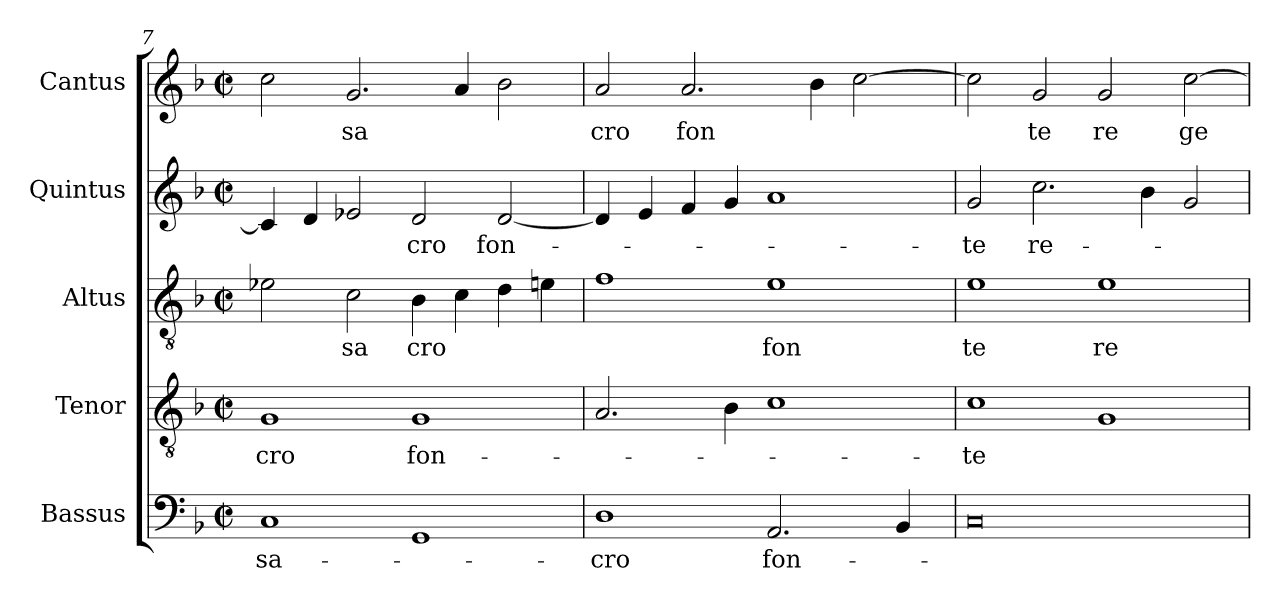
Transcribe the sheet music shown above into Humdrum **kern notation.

**kern	**text	**kern	**text	**kern	**text	**kern	**text	**kern	**text
*part5	*part5	*part4	*part4	*part3	*part3	*part2	*part2	*part1	*part1
*staff5	*staff5	*staff4	*staff4	*staff3	*staff3	*staff2	*staff2	*staff1	*staff1
*I"Bassus	*	*I"Tenor	*	*I"Altus	*	*I"Quintus	*	*I"Cantus	*
!!LO:LB:g=z
*clefF4	*	*clefGv2	*	*clefGv2	*	*clefG2	*	*clefG2	*
*k[b-]	*	*k[b-]	*	*k[b-]	*	*k[b-]	*	*k[b-]	*
*F:	*	*F:	*	*F:	*	*F:	*	*F:	*
*M2/2	*	*M2/2	*	*M2/2	*	*M2/2	*	*M2/2	*
*met(c|)	*	*met(c|)	*	*met(c|)	*	*met(c|)	*	*met(c|)	*
=7	=7	=7	=7	=7	=7	=7	=7	=7	=7
!	!LO:LY:b:cj	!	!LO:LY:b:cj	!	!	!	!	!	!
1C	sa-	1G	cro	2e-X\	.	4c/]	.	2cc\	.
.	.	.	.	.	.	4d/	.	.	.
!	!	!	!	!	!LO:LY:b:cj	!	!	!	!LO:LY:b:cj
.	.	.	.	2c\	sa	2e-X/	.	2.g/	sa
!	!	!	!LO:LY:b:cj	!	!LO:LY:b	!	!LO:LY:b:cj	!	!
1GG	.	1G	fon-	4B-\	cro	2d/	-cro	.	.
.	.	.	.	4c\	.	.	.	4a/	.
!	!	!	!	!	!	!	!LO:LY:b	!	!
.	.	.	.	4d\	.	[<2d/	fon-	2b-\	.
.	.	.	.	4en\	.	.	.	.	.
=8	=8	=8	=8	=8	=8	=8	=8	=8	=8
!	!LO:LY:b:cj	!	!	!	!	!	!	!	!LO:LY:b:cj
1D	-cro	2.A/	.	1f	.	4d/]	.	2a/	cro
.	.	.	.	.	.	4e/	.	.	.
!	!	!	!	!	!	!	!	!	!LO:LY:b
.	.	.	.	.	.	4f/	.	2.a/	fon
.	.	4B-\	.	.	.	4g/	.	.	.
!	!LO:LY:b	!	!	!	!LO:LY:b:cj	!	!	!	!
2.AA/	fon-	1c	.	1e	fon	1a	.	.	.
.	.	.	.	.	.	.	.	4b-\	.
.	.	.	.	.	.	.	.	[>2cc\	.
4BB-/	.	.	.	.	.	.	.	.	.
=9	=9	=9	=9	=9	=9	=9	=9	=9	=9
!	!	!	!LO:LY:b:cj	!	!LO:LY:b:cj	!	!LO:LY:b:cj	!	!
0C	.	1c	-te	1e	te	2g/	-te	2cc\]	.
!	!	!	!	!	!	!	!LO:LY:b:cj	!	!LO:LY:b:cj
.	.	.	.	.	.	2.cc\	re-	2g/	te
!	!	!	!	!	!LO:LY:b:cj	!	!	!	!LO:LY:b:cj
.	.	1G	.	1e	re	.	.	2g/	re
.	.	.	.	.	.	4b-\	.	.	.
!	!	!	!	!	!	!	!	!	!LO:LY:b:cj
.	.	.	.	.	.	2g/	.	[>2cc\	ge
=	=	=	=	=	=	=	=	=	=
*-	*-	*-	*-	*-	*-	*-	*-	*-	*-
